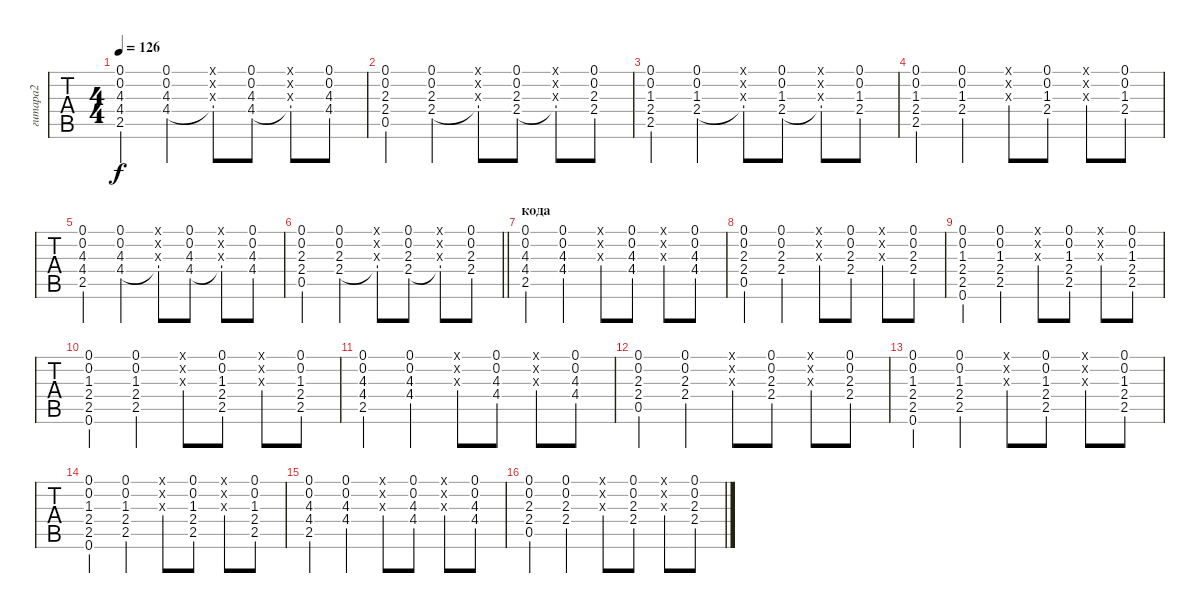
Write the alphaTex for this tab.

\track ("гитара2" "гитара2") {instrument electricguitarclean}
\staff {tabs}
\tuning (E4 B3 G3 D3 A2 E2) {hide}
\ts (4 4)
\tempo 126
\clef g2
\ks d
(0.1 0.2 4.3 4.4 2.5).4{dy f volume 6} (0.1 0.2 4.3 4.4).4 (0.1{x} 0.2{x} 0.3{x} 4.4{t}).8 (0.1 0.2 4.3 4.4).8 (0.1{x} 0.2{x} 0.3{x} 4.4{t}).8 (0.1 0.2 4.3 4.4).8 |
(0.1 0.2 2.3 2.4 0.5).4 (0.1 0.2 2.3 2.4).4 (0.1{x} 0.2{x} 0.3{x} 2.4{t}).8 (0.1 0.2 2.3 2.4).8 (0.1{x} 0.2{x} 0.3{x} 2.4{t}).8 (0.1 0.2 2.3 2.4).8 |
(0.1 0.2 1.3 2.4 2.5).4 (0.1 0.2 1.3 2.4).4 (0.1{x} 0.2{x} 0.3{x} 2.4{t}).8 (0.1 0.2 1.3 2.4).8 (0.1{x} 0.2{x} 0.3{x} 2.4{t}).8 (0.1 0.2 1.3 2.4).8 |
(0.1 0.2 1.3 2.4 2.5).4 (0.1 0.2 1.3 2.4).4 (0.1{x} 0.2{x} 0.3{x}).8 (0.1 0.2 1.3 2.4).8 (0.1{x} 0.2{x} 0.3{x}).8 (0.1 0.2 1.3 2.4).8 |
(0.1 0.2 4.3 4.4 2.5).4 (0.1 0.2 4.3 4.4).4 (0.1{x} 0.2{x} 0.3{x} 4.4{t}).8 (0.1 0.2 4.3 4.4).8 (0.1{x} 0.2{x} 0.3{x} 4.4{t}).8 (0.1 0.2 4.3 4.4).8 |
\barLineRight lightlight
(0.1 0.2 2.3 2.4 0.5).4 (0.1 0.2 2.3 2.4).4 (0.1{x} 0.2{x} 0.3{x} 2.4{t}).8 (0.1 0.2 2.3 2.4).8 (0.1{x} 0.2{x} 0.3{x} 2.4{t}).8 (0.1 0.2 2.3 2.4).8 |
\section ("" "кода")
(0.1 0.2 4.3 4.4 2.5).4{volume 10} (0.1 0.2 4.3 4.4).4 (0.1{x} 0.2{x} 0.3{x}).8 (0.1 0.2 4.3 4.4).8 (0.1{x} 0.2{x} 0.3{x}).8 (0.1 0.2 4.3 4.4).8 |
(0.1 0.2 2.3 2.4 0.5).4 (0.1 0.2 2.3 2.4).4 (0.1{x} 0.2{x} 0.3{x}).8 (0.1 0.2 2.3 2.4).8 (0.1{x} 0.2{x} 0.3{x}).8 (0.1 0.2 2.3 2.4).8 |
(0.1 0.2 1.3 2.4 2.5 0.6).4 (0.1 0.2 1.3 2.4 2.5).4 (0.1{x} 0.2{x} 0.3{x}).8 (0.1 0.2 1.3 2.4 2.5).8 (0.1{x} 0.2{x} 0.3{x}).8 (0.1 0.2 1.3 2.4 2.5).8 |
(0.1 0.2 1.3 2.4 2.5 0.6).4 (0.1 0.2 1.3 2.4 2.5).4 (0.1{x} 0.2{x} 0.3{x}).8 (0.1 0.2 1.3 2.4 2.5).8 (0.1{x} 0.2{x} 0.3{x}).8 (0.1 0.2 1.3 2.4 2.5).8 |
(0.1 0.2 4.3 4.4 2.5).4 (0.1 0.2 4.3 4.4).4 (0.1{x} 0.2{x} 0.3{x}).8 (0.1 0.2 4.3 4.4).8 (0.1{x} 0.2{x} 0.3{x}).8 (0.1 0.2 4.3 4.4).8 |
(0.1 0.2 2.3 2.4 0.5).4 (0.1 0.2 2.3 2.4).4 (0.1{x} 0.2{x} 0.3{x}).8 (0.1 0.2 2.3 2.4).8 (0.1{x} 0.2{x} 0.3{x}).8 (0.1 0.2 2.3 2.4).8 |
(0.1 0.2 1.3 2.4 2.5 0.6).4 (0.1 0.2 1.3 2.4 2.5).4 (0.1{x} 0.2{x} 0.3{x}).8 (0.1 0.2 1.3 2.4 2.5).8 (0.1{x} 0.2{x} 0.3{x}).8 (0.1 0.2 1.3 2.4 2.5).8 |
(0.1 0.2 1.3 2.4 2.5 0.6).4 (0.1 0.2 1.3 2.4 2.5).4 (0.1{x} 0.2{x} 0.3{x}).8 (0.1 0.2 1.3 2.4 2.5).8 (0.1{x} 0.2{x} 0.3{x}).8 (0.1 0.2 1.3 2.4 2.5).8 |
(0.1 0.2 4.3 4.4 2.5).4 (0.1 0.2 4.3 4.4).4 (0.1{x} 0.2{x} 0.3{x}).8 (0.1 0.2 4.3 4.4).8 (0.1{x} 0.2{x} 0.3{x}).8 (0.1 0.2 4.3 4.4).8 |
(0.1 0.2 2.3 2.4 0.5).4 (0.1 0.2 2.3 2.4).4 (0.1{x} 0.2{x} 0.3{x}).8 (0.1 0.2 2.3 2.4).8 (0.1{x} 0.2{x} 0.3{x}).8 (0.1 0.2 2.3 2.4).8
